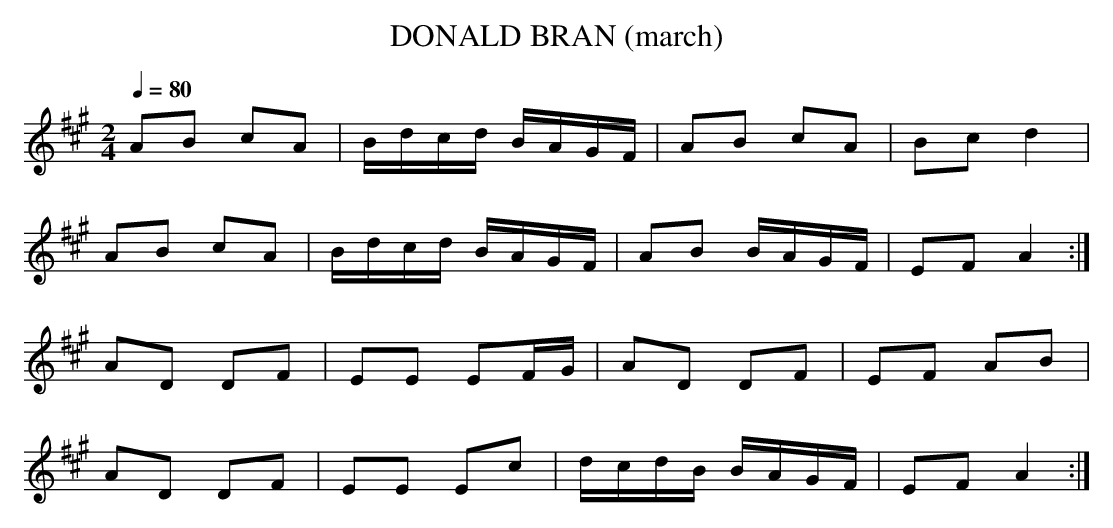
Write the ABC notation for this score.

X:1
T:DONALD BRAN (march)
L:1/8
M:2/4
Q:1/4=80
K:A
AB cA|B/d/c/d/ B/A/G/F/|AB cA|Bc d2|
AB cA|B/d/c/d/ B/A/G/F/|AB B/A/G/F/|EF A2:|
AD DF|EE EF/G/|AD DF|EF AB|
AD DF|EE Ec|d/c/d/B/ B/A/G/F/|EF A2:|
